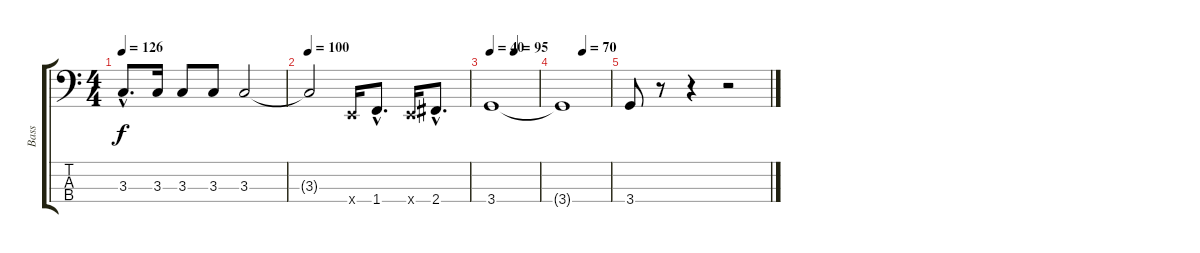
\track ("Bass" "Bass") {instrument electricbassfinger}
\staff {score tabs}
\tuning (G2 D2 A1 E1) {hide}
\ts (4 4)
\tempo 126
\clef f4
\ks c
3.3{hac}.8{d dy f} 3.3.16 3.3.8 3.3.8 3.3.2 |
\tempo 100
3.3{t}.2 0.4{x}.16 1.4{hac}.8{d} 0.4{x}.16 2.4{hac}.8{d} |
\tempo 40
\tempo (95 0.5)
3.4.1 |
\tempo (70 0.4375)
3.4{t}.1 |
3.4.8 r.8 r.4 r.2
